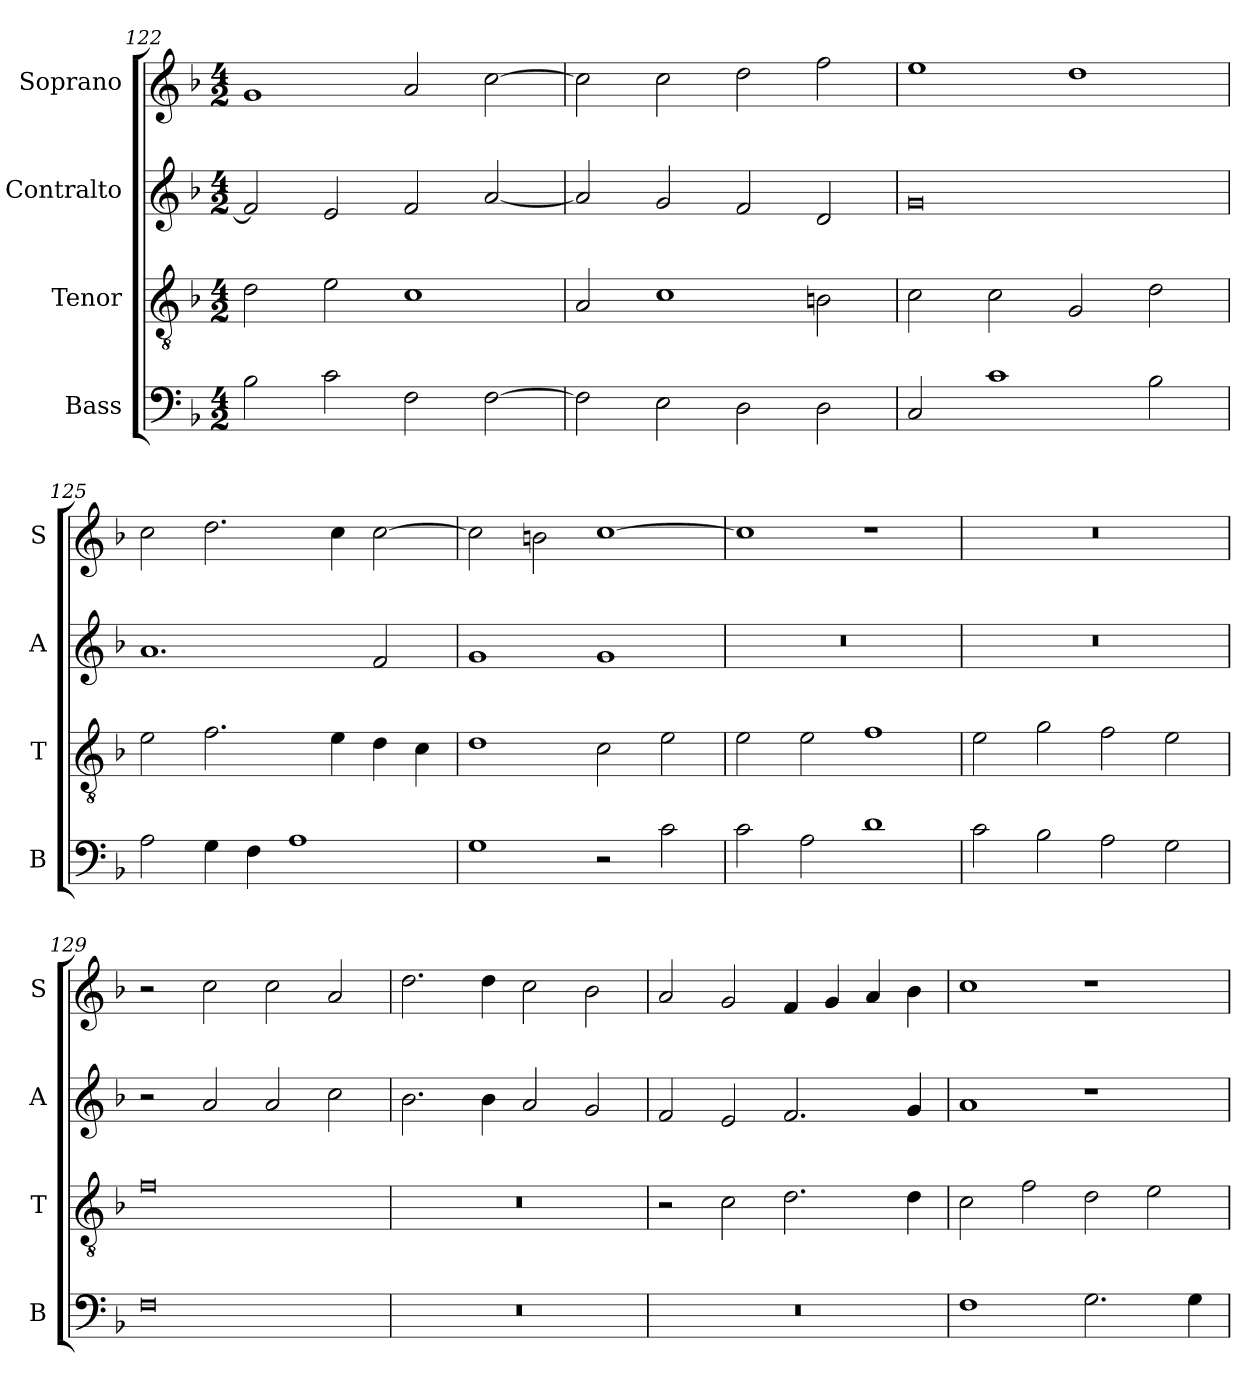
**kern	**kern	**kern	**kern
*part4	*part3	*part2	*part1
*staff4	*staff3	*staff2	*staff1
*I"Bass	*I"Tenor	*I"Contralto	*I"Soprano
*I'B	*I'T	*I'A	*I'S
*clefF4	*clefGv2	*clefG2	*clefG2
*k[b-]	*k[b-]	*k[b-]	*k[b-]
*D:aeo	*D:aeo	*D:aeo	*D:aeo
*M4/2	*M4/2	*M4/2	*M4/2
=122	=122	=122	=122
2B-	2d	2f]	1g
2c	2e	2e	.
2F	1c	2f	2a
[2F	.	[2a	[2cc
=123	=123	=123	=123
2F]	2A	2a]	2cc]
2E	1c	2g	2cc
2D	.	2f	2dd
2D	2Bn	2d	2ff
=124	=124	=124	=124
2C	2c	0g	1ee
1c	2c	.	.
.	2G	.	1dd
2B-	2d	.	.
=125	=125	=125	=125
2A	2e	1.a	2cc
4G	2.f	.	2.dd
4F	.	.	.
1A	.	.	.
.	4e	.	4cc
.	4d	2f	[2cc
.	4c	.	.
=126	=126	=126	=126
1G	1d	1g	2cc]
.	.	.	2bn
2r	2c	1g	[1cc
2c	2e	.	.
=127	=127	=127	=127
2c	2e	0r	1cc]
2A	2e	.	.
1d	1f	.	1r
=128	=128	=128	=128
2c	2e	0r	0r
2B-	2g	.	.
2A	2f	.	.
2G	2e	.	.
=129	=129	=129	=129
0F	0f	2r	2r
.	.	2a	2cc
.	.	2a	2cc
.	.	2cc	2a
=130	=130	=130	=130
0r	0r	2.b-	2.dd
.	.	4b-	4dd
.	.	2a	2cc
.	.	2g	2b-
=131	=131	=131	=131
0r	2r	2f	2a
.	2c	2e	2g
.	2.d	2.f	4f
.	.	.	4g
.	.	.	4a
.	4d	4g	4b-
=132	=132	=132	=132
1F	2c	1a	1cc
.	2f	.	.
2.G	2d	1r	1r
.	2e	.	.
4G	.	.	.
=	=	=	=
*-	*-	*-	*-
